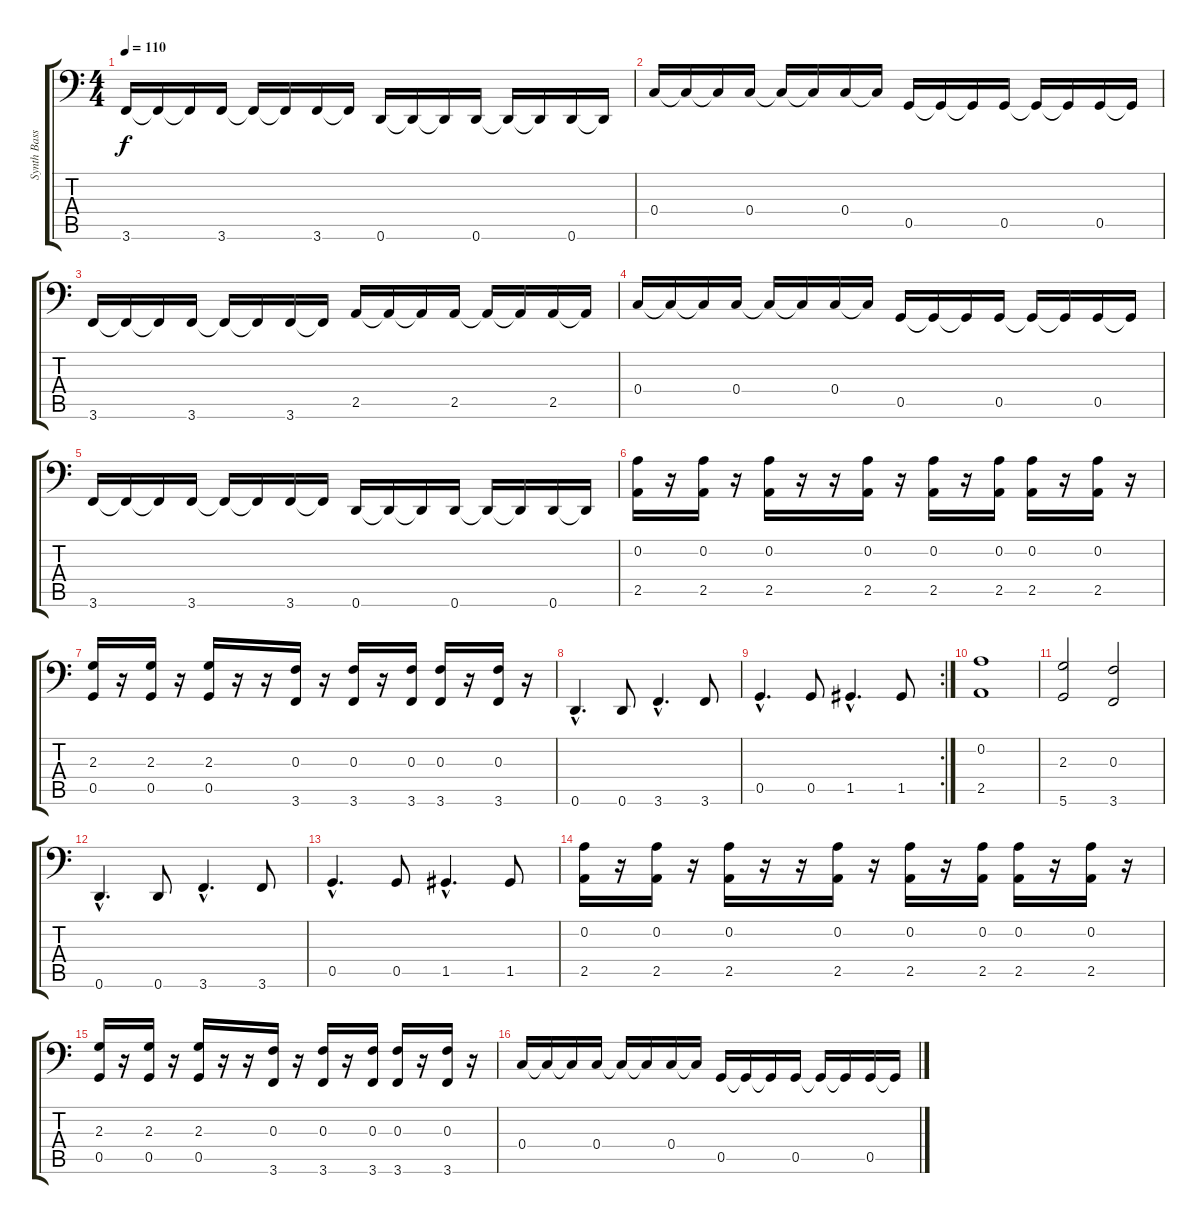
\track ("Synth Bass" "Synth Bass") {instrument synthbass2}
\staff {score tabs}
\tuning (D3 A2 F2 C2 G1 D1) {hide}
\ts (4 4)
\tempo 110
\clef f4
\ks c
3.6.16{dy f} 3.6{t}.16 3.6{t}.16 3.6.16 3.6{t}.16 3.6{t}.16 3.6.16 3.6{t}.16 0.6.16 0.6{t}.16 0.6{t}.16 0.6.16 0.6{t}.16 0.6{t}.16 0.6.16 0.6{t}.16 |
0.4.16 0.4{t}.16 0.4{t}.16 0.4.16 0.4{t}.16 0.4{t}.16 0.4.16 0.4{t}.16 0.5.16 0.5{t}.16 0.5{t}.16 0.5.16 0.5{t}.16 0.5{t}.16 0.5.16 0.5{t}.16 |
3.6.16 3.6{t}.16 3.6{t}.16 3.6.16 3.6{t}.16 3.6{t}.16 3.6.16 3.6{t}.16 2.5.16 2.5{t}.16 2.5{t}.16 2.5.16 2.5{t}.16 2.5{t}.16 2.5.16 2.5{t}.16 |
0.4.16 0.4{t}.16 0.4{t}.16 0.4.16 0.4{t}.16 0.4{t}.16 0.4.16 0.4{t}.16 0.5.16 0.5{t}.16 0.5{t}.16 0.5.16 0.5{t}.16 0.5{t}.16 0.5.16 0.5{t}.16 |
3.6.16 3.6{t}.16 3.6{t}.16 3.6.16 3.6{t}.16 3.6{t}.16 3.6.16 3.6{t}.16 0.6.16 0.6{t}.16 0.6{t}.16 0.6.16 0.6{t}.16 0.6{t}.16 0.6.16 0.6{t}.16 |
(0.2 2.5).16 r.16 (0.2 2.5).16 r.16 (0.2 2.5).16 r.16 r.16 (0.2 2.5).16 r.16 (0.2 2.5).16 r.16 (0.2 2.5).16 (0.2 2.5).16 r.16 (0.2 2.5).16 r.16 |
(2.3 0.5).16 r.16 (2.3 0.5).16 r.16 (2.3 0.5).16 r.16 r.16 (0.3 3.6).16 r.16 (0.3 3.6).16 r.16 (0.3 3.6).16 (0.3 3.6).16 r.16 (0.3 3.6).16 r.16 |
0.6{hac}.4{d} 0.6.8 3.6{hac}.4{d} 3.6.8 |
\rc 2
0.5{hac}.4{d} 0.5.8 1.5{hac}.4{d} 1.5.8 |
(0.2 2.5).1 |
(2.3 5.6).2 (0.3 3.6).2 |
0.6{hac}.4{d} 0.6.8 3.6{hac}.4{d} 3.6.8 |
0.5{hac}.4{d} 0.5.8 1.5{hac}.4{d} 1.5.8 |
(0.2 2.5).16 r.16 (0.2 2.5).16 r.16 (0.2 2.5).16 r.16 r.16 (0.2 2.5).16 r.16 (0.2 2.5).16 r.16 (0.2 2.5).16 (0.2 2.5).16 r.16 (0.2 2.5).16 r.16 |
(2.3 0.5).16 r.16 (2.3 0.5).16 r.16 (2.3 0.5).16 r.16 r.16 (0.3 3.6).16 r.16 (0.3 3.6).16 r.16 (0.3 3.6).16 (0.3 3.6).16 r.16 (0.3 3.6).16 r.16 |
0.4.16 0.4{t}.16 0.4{t}.16 0.4.16 0.4{t}.16 0.4{t}.16 0.4.16 0.4{t}.16 0.5.16 0.5{t}.16 0.5{t}.16 0.5.16 0.5{t}.16 0.5{t}.16 0.5.16 0.5{t}.16
